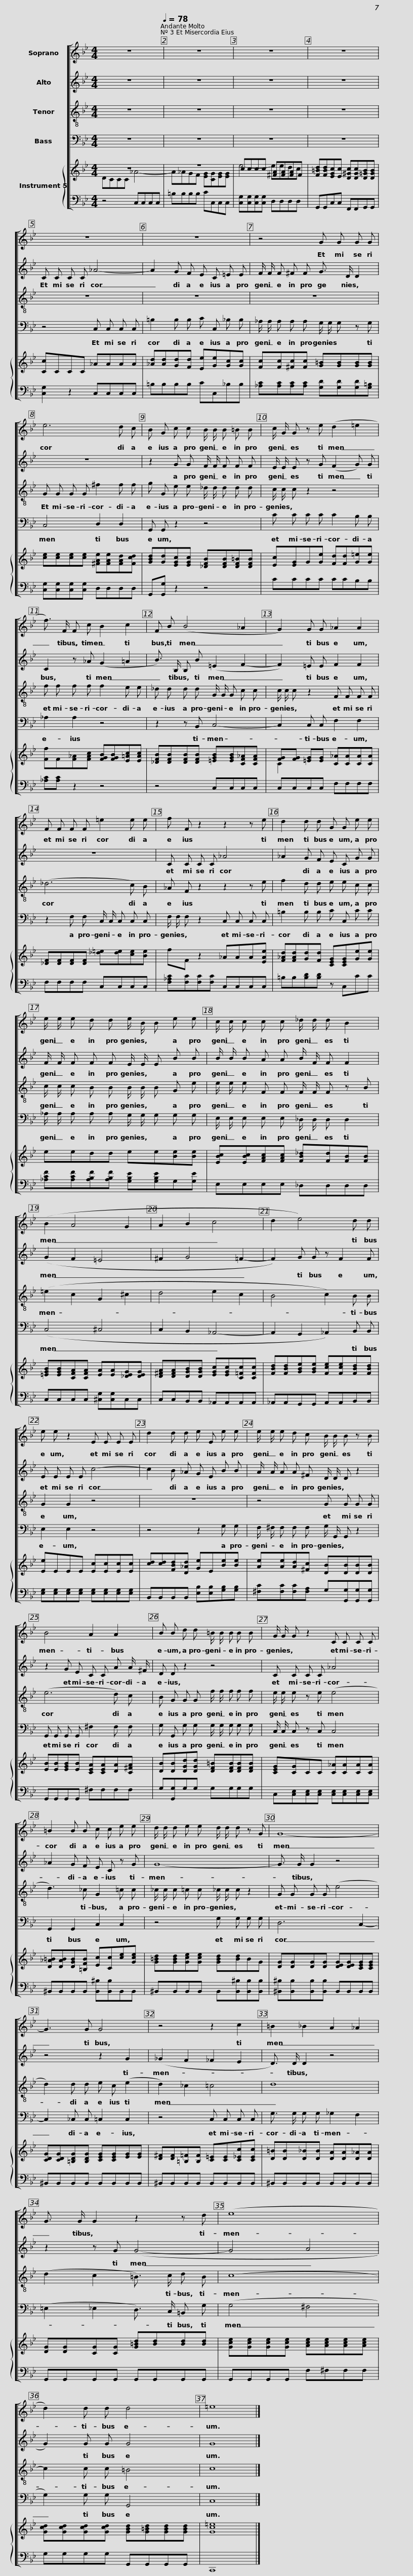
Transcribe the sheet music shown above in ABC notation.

X:1
%%score [ 1 2 3 4 { ( 5 6 ) | 7 } ]
L:1/8
M:4/4
I:linebreak $
K:Bb
U:s=!stemless!
V:1 treble
V:2 treble
V:3 treble-8
V:4 bass
V:5 treble
V:6 treble
V:7 bass
V:1
 z8[Q:1/4=78] | z8 | z8 | z8 |$ z8 | %5
 z8 | z4 G G G G |$ e6 d c | B G c c B/ B/ B =B B | c/ G/ G z e (d2 =e2 |$ %10
 f3/2) F/ F c B2 c2 | F B (B4 _A2 |$ G2) G G _A2 A2 | F F F F =e2 e e | f F z2 z2 z e |$ %15
 d2 d d G G e e | e/ e/ e d d e/ B/ B e e |$ c/ c/ c c c _d/ d/ d B2 | (B2 A4 G2 | A2 B2 c4 |$ %20
 d2 e4) d d | e e z2 E E E E | d2 d d e E e e |$ e/ e/ e d c B/ B/ B z B | B4 A2 A2 |$ %25
 B B d d =B/ B/ B B B | G/ G/ G z2 C C C C |$ =B2 B B c c e e | d/ d/ d e e d/ d/ d z G |$ sG8- | %30
 G3 G G4 | z4 z2 c2 |$ =B2 _B2 A2 _A2 | G3/2 G/ G2 z2 z d | (se8 |$ %35
 d2) d d d4 | s=e8 |] %37
V:2
 z8 | z8 | z8 | z8 |$ C C C C _A4- | %5
 A2 G F E C =E E | F/ F/ F ^F F G3/2 D/ D2 |$ z8 | z2 G G F/ F/ F F F | E/ E/ E z G (F2 G) G |$ %10
 C2 z _A (G2 =A2 | B3/2) B,/ B, B (=E2 F2- |$ F2) =E E F2 F2 | z8 | C C C C _A4 |$ %15
 _A2 G F E C G G | F/ F/ F F F E/ E/ E B B |$ B/ B/ B A A B/ F/ F F2 | (G2 F2 =E4 | ^F2 G4 =F2- |$ %20
 F2) G G z F2 F | E E E E c4- | c2 B _A G E B B |$ A/ A/ A A ^F D/ D/ D z2 | z2 G E C C A A/ ^F/ |$ %25
 D D z2 z4 | C C C C _A4 |$ _A2 G F E C z G | sG8- |$ G3/2 G/ G2 z4 | %30
 z4 z2 G2 | (_G2 F2 _F2 E2 |$ D3/2) D/ D2 z4 | z2 z G (G4- | G4 A4 |$ %35
 G2) G G G4 | sG8 |] %37
V:3
 z8 | z8 | z8 | z8 |$ z8 | %5
 z8 | z8 |$ G G G G ^f2 f f | g G e e _d/ d/ d d d | c/ c/ c z2 z4 |$ %10
 f f f f f2 e e | _d d d d G/ G/ G c c |$ c/ c/ c z2 F F F F | (_d6 c) B | _A F z2 z2 z e |$ %15
 f2 d d e e c c | c/ c/ c B B B/ B/ B G e |$ e/ e/ e F F F/ F/ F z B | (=e2 c2 G2 ^c2 | d4 e2 c2 |$ %20
 B4 c2) B B | G2 G2 z4 | z8 |$ z4 G G G G | (e6 d) c |$ %25
 B G G G f/ f/ f f f | e/ e/ e z e (e4 |$ d3) _c G2 =c c | _c/ c/ c =c c _c/ c/ c z2 |$ G G G G (e4 | %30
 d2) d d e c (e2 | d2) _c2 =c4 |$ sd8 | (d2 c2 =B3/2) c/ d B | sc8- |$ %35
 c2 c c =B4 | sc8 |] %37
V:4
 z8 | z8 | z8 | z8 |$ z4 C, C, C, C, | %5
 =B,2 B, B, C C, _B, B, | _A,/ A,/ A, A, A, G,/ G,/ G, z G, |$ C,4 D,2 D,2 | G,, G,, z2 z4 | C C C C C2 B, B, |$ %10
 _A,2 A,2 z4 | z2 z B,, C,4- |$ C,2 C, C, F,2 F,2 | z2 F, F, C,/ C,/ C, C, C, | F,/ F,/ F, z2 C, C, C, C, |$ %15
 =B,2 B, B, C C, C C | _A,/ A,/ A, A, A, G,/ G,/ G, G, G, |$ E,/ E,/ E, E, E, _D,/ D,/ D, D,2 | (C,4 ^C,4 | C,2 B,,2 _A,,4- |$ %20
 A,,2 G,,2 _A,,2) B,, B,, | E,2 E,2 z4 | z4 z2 G, G, |$ F,/ ^F,/ F, F, F, G,/ G,,/ G,, z2 | G,, G,, G,, G,, ^F,2 F, F, |$ %25
 G, G,, G, G, G,/ G,/ G, G, G, | C,/ C,/ C, z C, C,4 |$ G,,2 G,,2 C,2 C,2 | z4 G, G, G, G, |$ D,6 C,2- | %30
 C,2 _C, C, =C,2 C,2 | z4 C, C, C, C, |$ G,3/2 G,/ G, G, _G,2 F,2 | (=E,2 _E,2 D,3/2) C,/ =B,, G, | (G,4 ^F,4 |$ %35
 G,2) G, G, G,,4 | sC,8 |] %37
V:5
 z8 | z8 | cccc [^FA][FA][FA]F | [F=Bd][FBd][EGc][Ec] [D^Gc][DGc][D=GB][DGB] |$ [Cc]CCC _AAAA | %5
 [_Ad][Ad][Gd][Fd] [Ee][Ge][Gc][Gc] | [Fc][Fc][^Fc][Fc] [G=B][GB][GB][GB] |$ [ce][ce][ce][ce] [^FAe][FAe][FAd][Fcd] | [GBd][Gd][EGc][EGc] [_DFB][DFB][DF=B][DFB] | [Ec][EG]G[Ge] [Fd][Fd][G=e][Ge] |$ %10
 [Ff]F[F_A][FAc] [FGB][FGB][E=Ac][EAc] | [_DFB][DFB][DFB][DFB] [=EGB][EGB][CF_A][CFA] |$ [FG][FG] [=EG][EG] [C_A][CA][CA][CA] | [_DF][DF][DF][DF] [_d=e][de][ce][Be] | fF z2 _AAA[EAe] |$ %15
 [F_Ad][FAd][Gd][Fd] [CEG][CEG][Ge][Ge] | eedd ee[Be][Be] |$ [EBc][EBc][FAc][FAc] [FB_d][Fd][FB][FB] | [=EGB][EGB][CFA][CFA] [EA][EA][_DEG][DEG] | [D^FA][DFA][DGB][DGB] [EGc][EGc][C=Fc][CFc] |$ %20
 [FBd][FBd][GBe][GBe] [Fce][Fce][FBd][FBd] | [Ee]EEE [Ec][Ec][Ec][Ec] | [cd][cd][FBd][D_Ad] [Ge]E[Be][Be] |$ [Ae][Ae][Ad][^Fc] [DB][DB][DB][DB] | [EB][EB][EGB][EB] [CEA][CEA][DA][C^FA] |$ %25
 [DB][DB][DGd][DGd] [DF=B][DFB][DFB][DFB] | [CEG][CG]CC [C_A][CA][CA][CA] |$ [D_A=B][DAB][DGB][=B,FB] [Ec][Cc][ce][Gce] | [G=Bd][GBd][Gce][Gce] [GBd][Bd]BG |$ [DG][DG][DG][DG] [DEG][DEG][CEG][CEG] | %30
 [CDG][CDG][=B,DG][B,DG] [CEG][CEG][EG][EG] | [D^F][DF][=B,=F][B,F] [C=E][CE][C_Ec][CEc] |$ [D=B][DB][D_B][DB] [DA][DA][D_A][DA] | [DG][DG][CG][CG] [G=Bd][Bd][Bd][Bd] | [Gce][Gce][Gce][Gce] [Ace][Ace][Ace][Ace] |$ %35
 [Gcd][Gcd][Gcd][Gcd] [GBd][G=Bd][GBd][GBd] | s[Gc=e]8 |] %37
V:6
 DCCC _A4- | A_AGF [EG][CG][EG][EG] | e4- eedc | x8 |$ x8 | %5
 x8 | x8 |$ x8 | x8 | x8 |$ %10
 x8 | x8 |$ C2 x6 | x8 | x8 |$ %15
 x8 | x8 |$ x8 | x8 | x8 |$ %20
 x8 | x8 | x8 |$ x8 | x8 |$ %25
 x8 | x8 |$ x8 | x8 |$ x8 | %30
 x8 | x8 |$ x8 | x8 | x8 |$ %35
 x8 | x8 |] %37
V:7
 z4 C,C,C,C, | =B,B,B,B, CC,C,C, | [C,G,][C,G,][C,G,][C,G,] D,D,D,D, | G,,G,,C,C, F,,F,,G,,G,, |$ [C,G,]2 z2 C,C,C,C, | %5
 =B,B,B,B, CC,_B,B, | [_A,C][A,C][A,C][A,C] [G,D][G,D][G,D][G,=B,] |$ [C,G,][C,G,][C,G,][C,G,] D,D,D,D, | G,,[G,,G,] z2 z4 | CCCC CCB,B, |$ %10
 [_A,C][A,C] z2 z4 | z4 C,C,C,C, |$ C,C,C,C, F,F,F,F, | F,F,F,F, C,C,C,C, | [F,_A,C][F,C][F,C][F,C] C,C,C,C, |$ %15
 =B,B,[B,D][B,D] z C,CC | [_A,CF][A,CF][A,B,F][A,B,F] [G,B,E][G,B,E]G,[G,E] |$ E,E,E,E, _D,D,D,D, | C,C,C,C, [^C,G,][C,G,]C,C, | C,C,B,,B,, _A,,A,,A,,A,, |$ %20
 _A,,A,,G,,G,, A,,A,,B,,B,, | [E,G,][E,G,][E,G,][E,G,] [E,G,][E,G,][E,G,][E,G,] | B,,B,,B,,B,, [E,B,][E,B,][G,B,][G,B,] |$ [^F,C][F,C][F,C][F,A,] G,[G,,G,][G,,G,][G,,G,] | G,,G,,G,,G,, ^F,F,F,F, |$ %25
 G,[G,,G,]G,G, G,G,G,G, | C,[C,E,][C,E,][C,E,] [C,E,][C,E,][C,E,][C,E,] |$ ^B,,B,,B,,B,, [B,,^B,][B,,B,]B,,B,, | ^B,,B,,B,,B,, B,,[B,,^B,][B,,B,][B,,B,] |$ [^B,,^B,][B,,B,][B,,B,][B,,B,] B,,B,,B,,B,, | %30
 ^B,,B,,B,,B,, B,,B,,B,,B,, | ^B,,B,,B,,B,, B,,B,,B,,B,, |$ ^B,,B,,B,,B,, B,,B,,B,,B,, | G,,G,,G,,G,, G,,G,,G,,G,, | G,,G,,G,,G,, F,^F,F,F, |$ %35
 G,G,G,G, G,,G,,G,,G,, | sC,,8 |] %37
